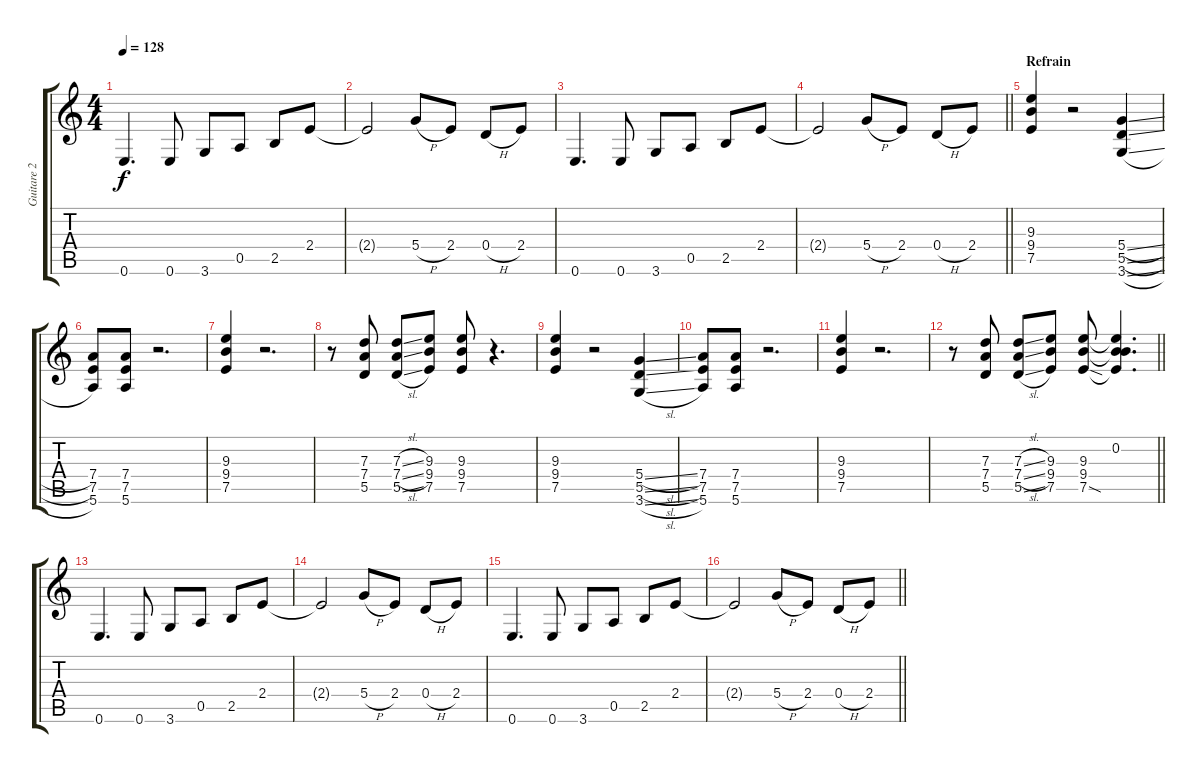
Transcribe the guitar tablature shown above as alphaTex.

\track ("Guitare 2" "Guitare 2") {instrument distortionguitar}
\staff {score tabs}
\tuning (E4 B3 G3 D3 A2 E2) {hide}
\ts (4 4)
\tempo 128
\clef g2
\ks c
0.6.4{d dy f} 0.6.8 3.6.8 0.5.8 2.5.8 2.4.8 |
2.4{t}.2 5.4{h}.8 2.4.8 0.4{h}.8 2.4.8 |
0.6.4{d} 0.6.8 3.6.8 0.5.8 2.5.8 2.4.8 |
\barLineRight lightlight
2.4{t}.2 5.4{h}.8 2.4.8 0.4{h}.8 2.4.8 |
\section ("" "Refrain")
(9.3 9.4 7.5).4 r.2 (5.4{sl} 5.5{sl} 3.6{sl}).4 |
(7.4 7.5 5.6).8 (7.4 7.5 5.6).8 r.2{d} |
(9.3 9.4 7.5).4 r.2{d} |
r.8 (7.3 7.4 5.5).8 (7.3{sl} 7.4{sl} 5.5{sl}).8 (9.3 9.4 7.5).8 (9.3 9.4 7.5).8 r.4{d} |
(9.3 9.4 7.5).4 r.2 (5.4{sl} 5.5{sl} 3.6{sl}).4 |
(7.4 7.5 5.6).8 (7.4 7.5 5.6).8 r.2{d} |
(9.3 9.4 7.5).4 r.2{d} |
\barLineRight lightlight
r.8 (7.3 7.4 5.5).8 (7.3{sl} 7.4{sl} 5.5{sl}).8 (9.3 9.4 7.5).8 (9.3 9.4 7.5{sod}).8 (0.2 9.3{t} 9.4{t} 7.5{t}).4{d} |
\section ("" "")
0.6.4{d} 0.6.8 3.6.8 0.5.8 2.5.8 2.4.8 |
2.4{t}.2 5.4{h}.8 2.4.8 0.4{h}.8 2.4.8 |
0.6.4{d} 0.6.8 3.6.8 0.5.8 2.5.8 2.4.8 |
\barLineRight lightlight
2.4{t}.2 5.4{h}.8 2.4.8 0.4{h}.8 2.4.8
